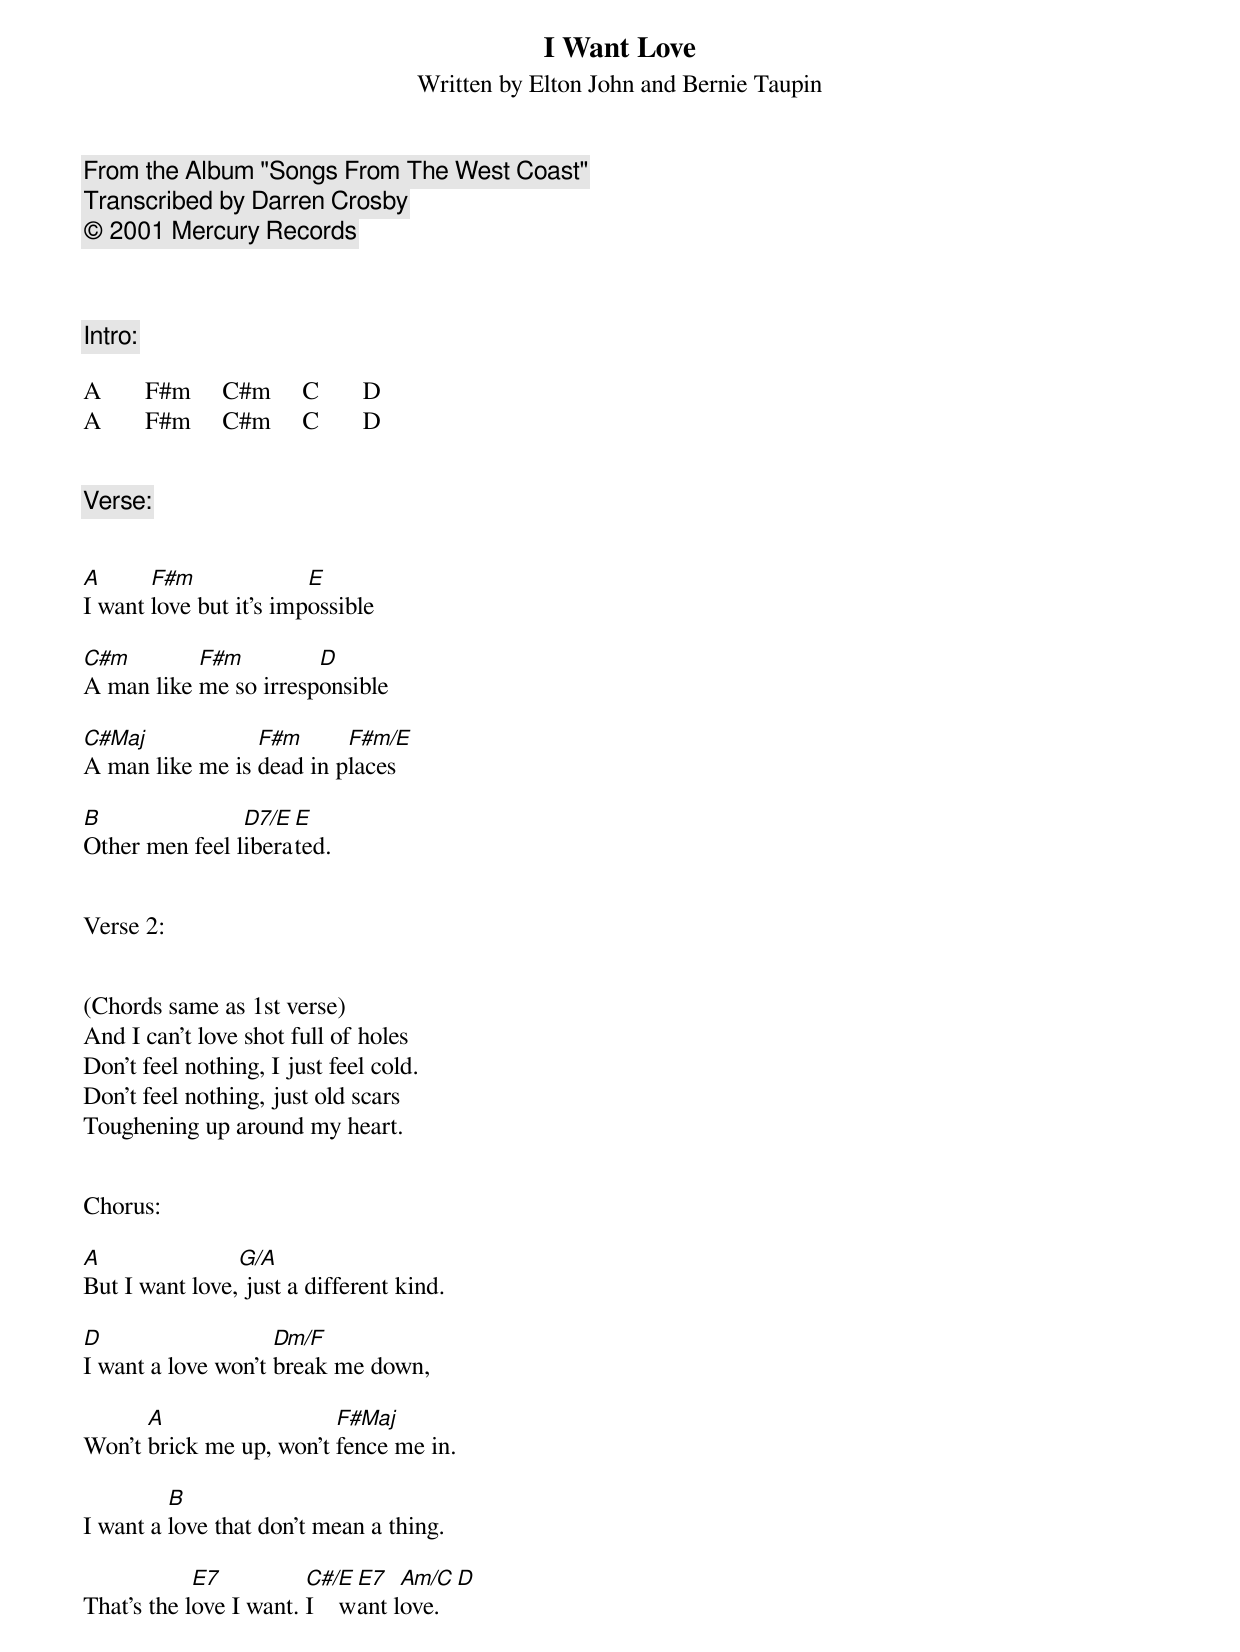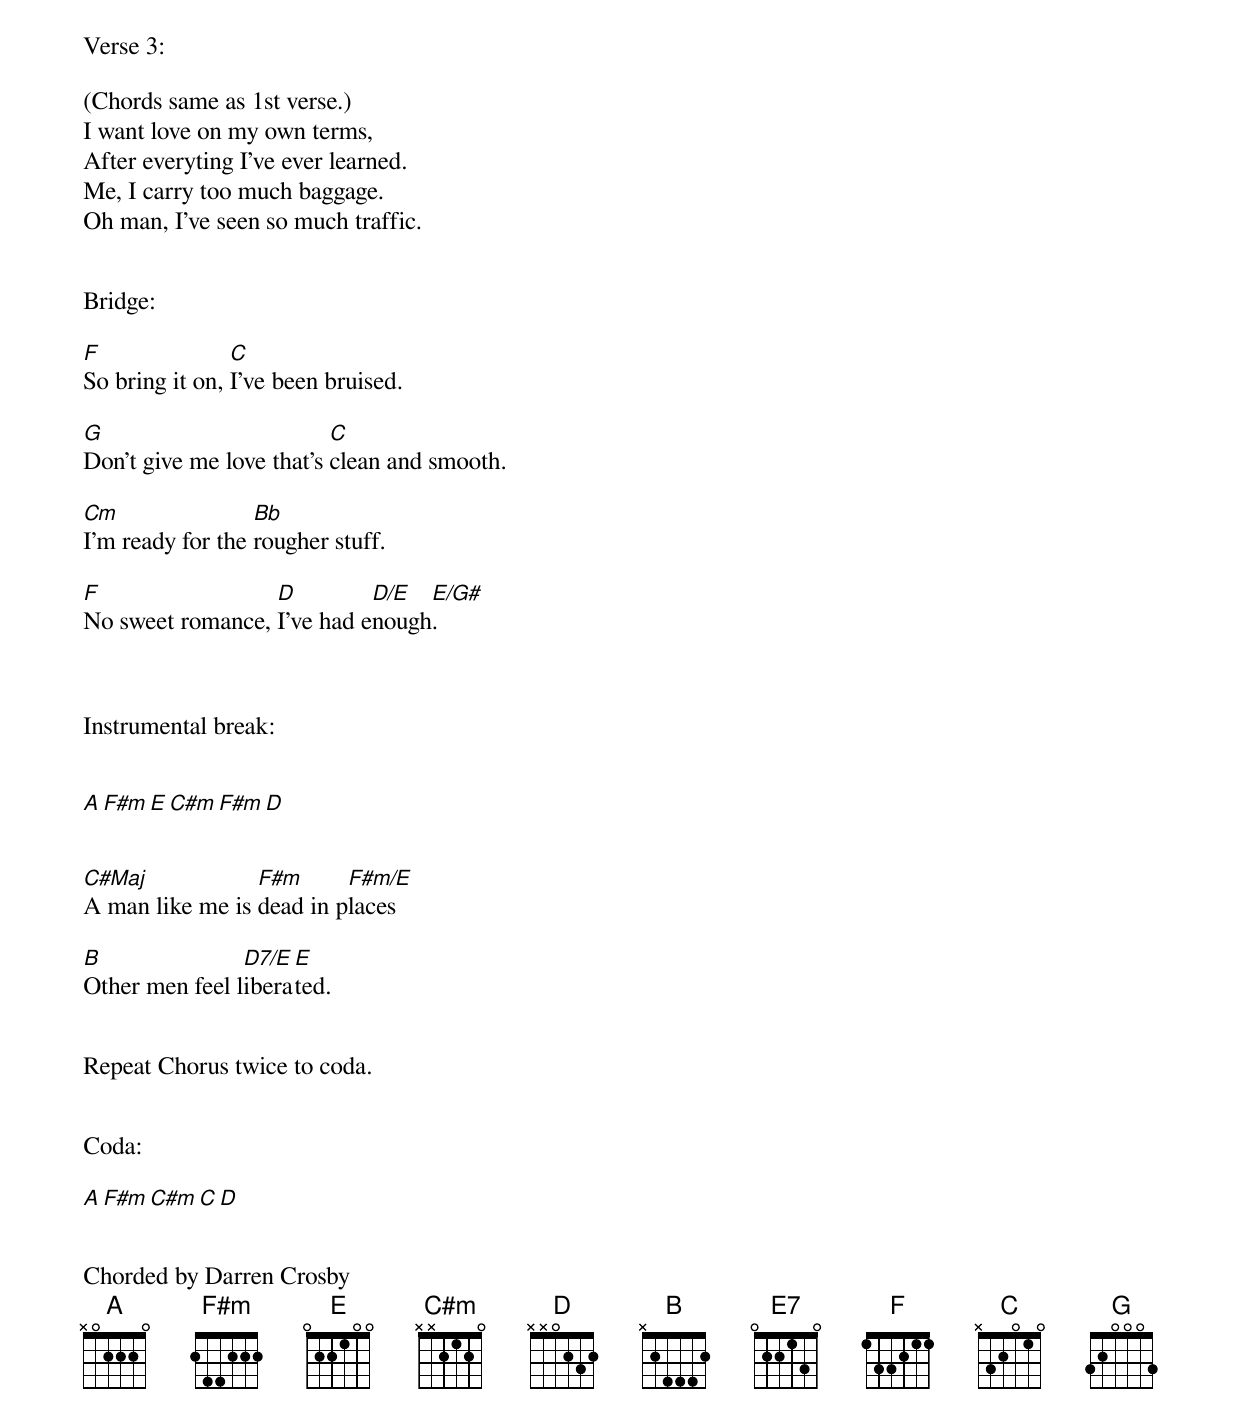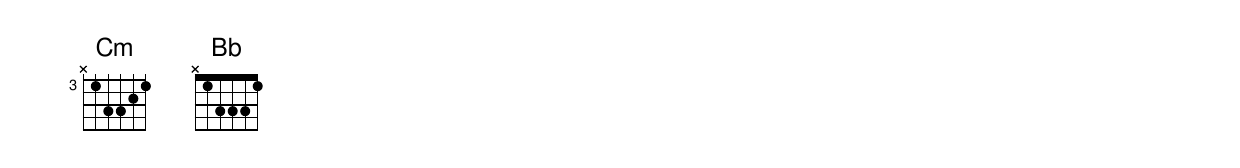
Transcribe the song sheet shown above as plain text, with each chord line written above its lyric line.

I Want Love
Written by Elton John and Bernie Taupin
From the Album "Songs From The West Coast"
Transcribed by Darren Crosby
© 2001 Mercury Records



Intro:

A	F#m	C#m	C	D
A	F#m	C#m	C	D


Verse:


A      F#m              E
I want love but it's impossible

C#m        F#m         D
A man like me so irresponsible

C#Maj            F#m      F#m/E
A man like me is dead in places

B               D7/E E
Other men feel liberated.


Verse 2:


(Chords same as 1st verse)
And I can't love shot full of holes
Don't feel nothing, I just feel cold.
Don't feel nothing, just old scars
Toughening up around my heart.


Chorus:

A               G/A
But I want love, just a different kind.

D                   Dm/F
I want a love won't break me down,

      A                  F#Maj
Won't brick me up, won't fence me in.

         B
I want a love that don't mean a thing.

            E7          C#/E  E7   Am/C  D
That's the love I want. I    want love.



Verse 3:

(Chords same as 1st verse.)
I want love on my own terms,
After everyting I've ever learned.
Me, I carry too much baggage.
Oh man, I've seen so much traffic.


Bridge:

F               C
So bring it on, I've been bruised.

G                         C
Don't give me love that's clean and smooth.

Cm                Bb
I'm ready for the rougher stuff.

F                 D         D/E  E/G#
No sweet romance, I've had enough.



Instrumental break:


A  F#m  E  C#m  F#m  D


C#Maj            F#m      F#m/E
A man like me is dead in places

B               D7/E E
Other men feel liberated.


Repeat Chorus twice to coda.


Coda:

A	F#m	C#m	C	D


Chorded by Darren Crosby
